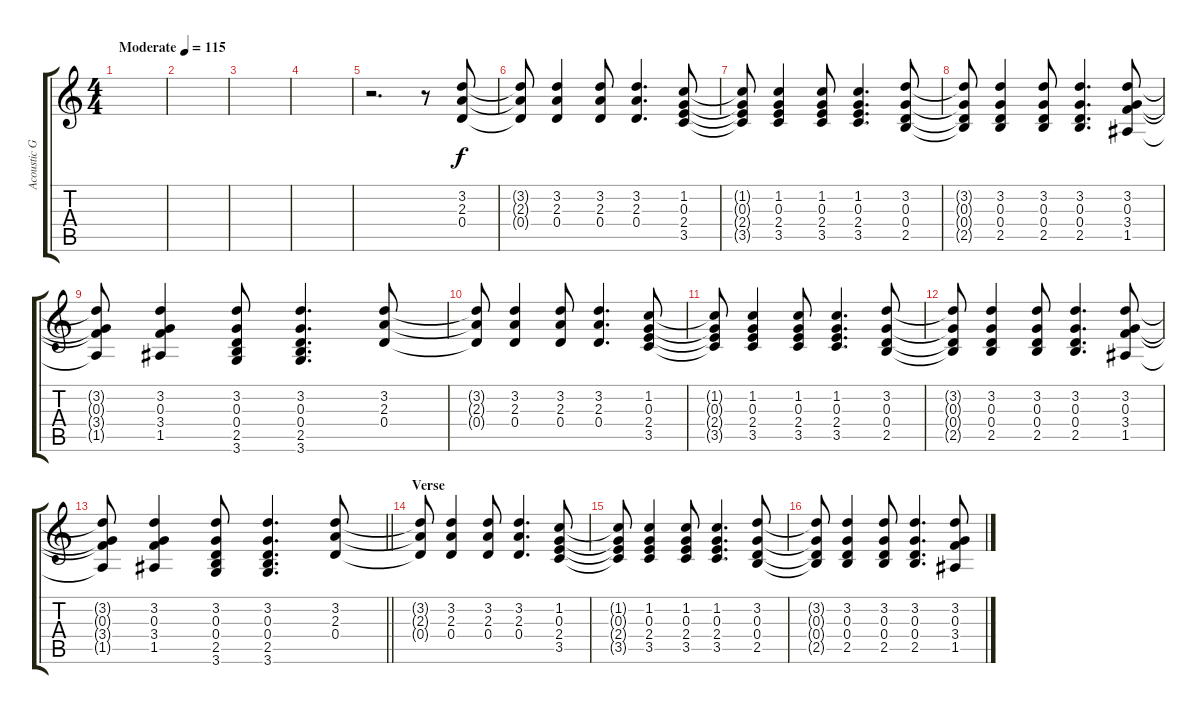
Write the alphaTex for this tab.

\track ("Acoustic Guitar" "Acoustic G") {instrument acousticguitarsteel}
\staff {score tabs}
\tuning (E4 B3 G3 D3 A2 E2) {hide}
\ts (4 4)
\tempo (115 "Moderate")
\clef g2
\ks c
|
|
|
|
r.2{d} r.8 (3.2 2.3 0.4).8 |
(3.2{t} 2.3{t} 0.4{t}).8 (3.2 2.3 0.4).4 (3.2 2.3 0.4).8 (3.2 2.3 0.4).4{d} (1.2 0.3 2.4 3.5).8 |
(1.2{t} 0.3{t} 2.4{t} 3.5{t}).8 (1.2 0.3 2.4 3.5).4 (1.2 0.3 2.4 3.5).8 (1.2 0.3 2.4 3.5).4{d} (3.2 0.3 0.4 2.5).8 |
(3.2{t} 0.3{t} 0.4{t} 2.5{t}).8 (3.2 0.3 0.4 2.5).4 (3.2 0.3 0.4 2.5).8 (3.2 0.3 0.4 2.5).4{d} (3.2 0.3 3.4 1.5).8 |
(3.2{t} 0.3{t} 3.4{t} 1.5{t}).8 (3.2 0.3 3.4 1.5).4 (3.2 0.3 0.4 2.5 3.6).8 (3.2 0.3 0.4 2.5 3.6).4{d} (3.2 2.3 0.4).8 |
(3.2{t} 2.3{t} 0.4{t}).8 (3.2 2.3 0.4).4 (3.2 2.3 0.4).8 (3.2 2.3 0.4).4{d} (1.2 0.3 2.4 3.5).8 |
(1.2{t} 0.3{t} 2.4{t} 3.5{t}).8 (1.2 0.3 2.4 3.5).4 (1.2 0.3 2.4 3.5).8 (1.2 0.3 2.4 3.5).4{d} (3.2 0.3 0.4 2.5).8 |
(3.2{t} 0.3{t} 0.4{t} 2.5{t}).8 (3.2 0.3 0.4 2.5).4 (3.2 0.3 0.4 2.5).8 (3.2 0.3 0.4 2.5).4{d} (3.2 0.3 3.4 1.5).8 |
\barLineRight lightlight
(3.2{t} 0.3{t} 3.4{t} 1.5{t}).8 (3.2 0.3 3.4 1.5).4 (3.2 0.3 0.4 2.5 3.6).8 (3.2 0.3 0.4 2.5 3.6).4{d} (3.2 2.3 0.4).8 |
\section ("" "Verse")
(3.2{t} 2.3{t} 0.4{t}).8 (3.2 2.3 0.4).4 (3.2 2.3 0.4).8 (3.2 2.3 0.4).4{d} (1.2 0.3 2.4 3.5).8 |
(1.2{t} 0.3{t} 2.4{t} 3.5{t}).8 (1.2 0.3 2.4 3.5).4 (1.2 0.3 2.4 3.5).8 (1.2 0.3 2.4 3.5).4{d} (3.2 0.3 0.4 2.5).8 |
(3.2{t} 0.3{t} 0.4{t} 2.5{t}).8 (3.2 0.3 0.4 2.5).4 (3.2 0.3 0.4 2.5).8 (3.2 0.3 0.4 2.5).4{d} (3.2 0.3 3.4 1.5).8
